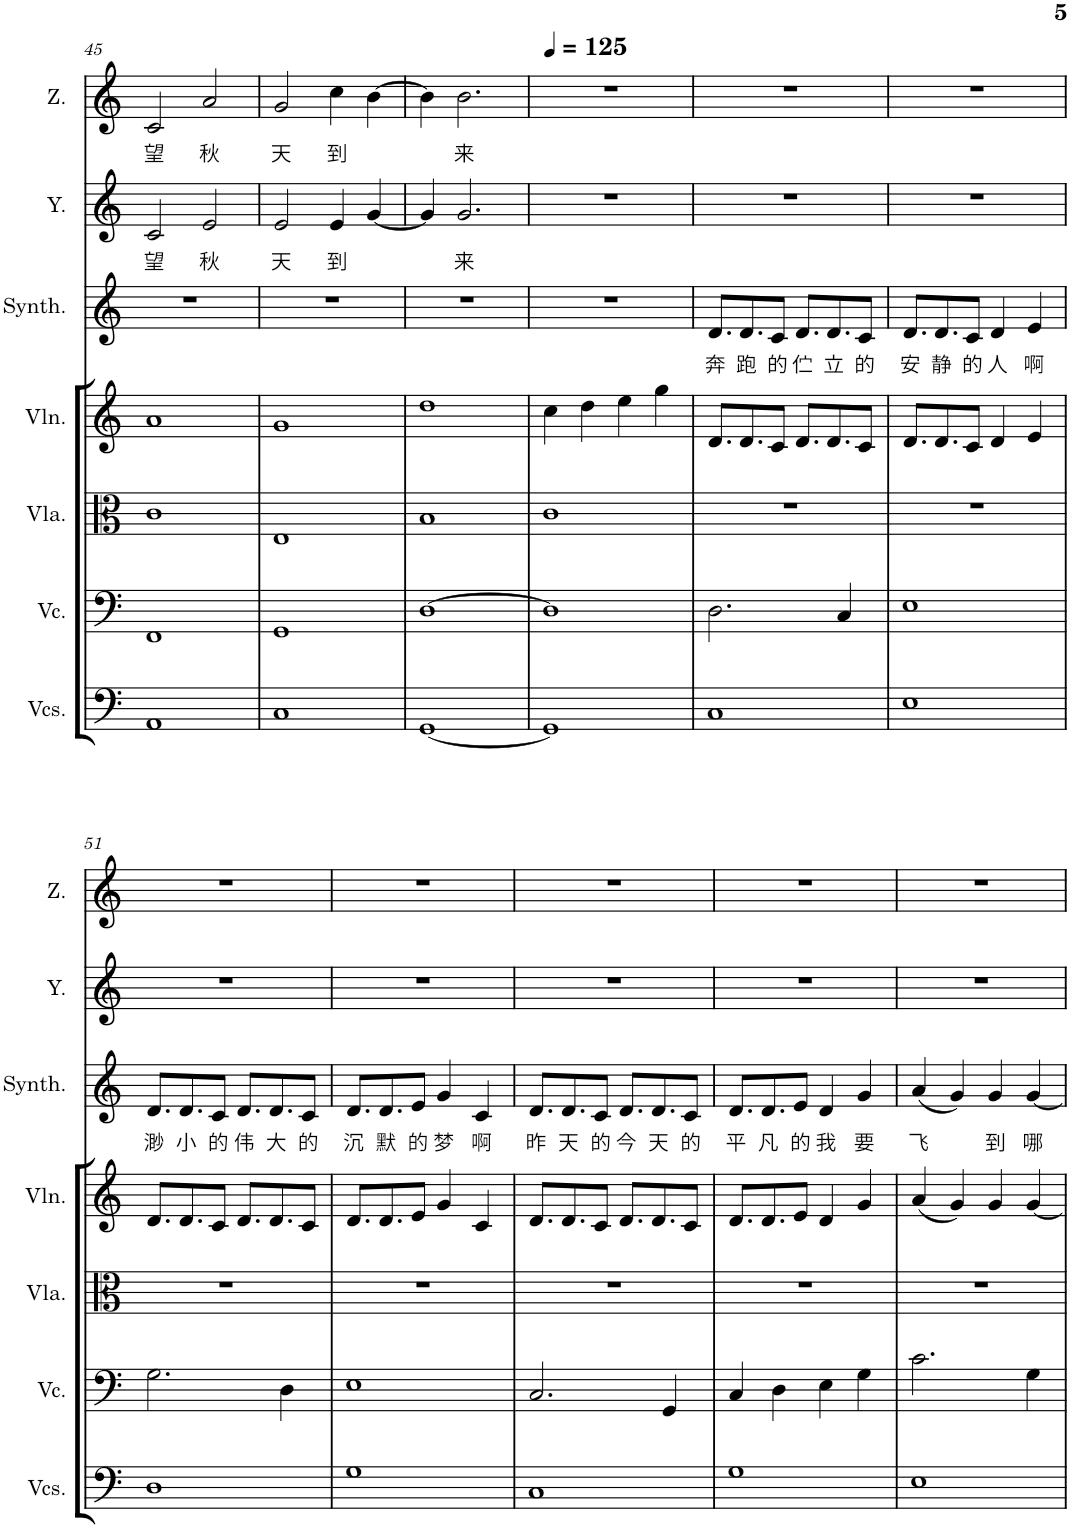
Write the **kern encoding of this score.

**kern	**kern	**kern	**kern	**kern	**text	**kern	**text	**kern	**text
*part7	*part6	*part5	*part4	*part3	*part3	*part2	*part2	*part1	*part1
*staff7	*staff6	*staff5	*staff4	*staff3	*staff3	*staff2	*staff2	*staff1	*staff1
*I"乐队大提琴	*I"大提琴	*I"中提琴	*I"小提琴	*I"合唱	*	*I"殷间	*	*I"周聿	*
!!LO:PB:g=z
*clefF4	*clefF4	*clefC3	*clefG2	*clefG2	*	*clefG2	*	*clefG2	*
*k[]	*k[]	*k[]	*k[]	*k[]	*	*k[]	*	*k[]	*
*M4/4	*M4/4	*M4/4	*M4/4	*M4/4	*	*M4/4	*	*M4/4	*
=45	=45	=45	=45	=45	=45	=45	=45	=45	=45
!	!	!	!	!	!	!	!LO:LY:b	!	!LO:LY:b
1AA	1FF	1c	1a	1r	.	2c/	望	2c/	望
!	!	!	!	!	!	!	!LO:LY:b	!	!LO:LY:b
.	.	.	.	.	.	2e/	秋	2a/	秋
=46	=46	=46	=46	=46	=46	=46	=46	=46	=46
!	!	!	!	!	!	!	!LO:LY:b	!	!LO:LY:b
1C	1GG	1E	1g	1r	.	2e/	天	2g/	天
!	!	!	!	!	!	!	!LO:LY:b	!	!LO:LY:b
.	.	.	.	.	.	4e/	到	4cc\	到
.	.	.	.	.	.	[4g/	.	[4b\	.
=47	=47	=47	=47	=47	=47	=47	=47	=47	=47
[1GG	[1D	1B	1dd	1r	.	4g/]	.	4b\]	.
!	!	!	!	!	!	!	!LO:LY:b	!	!LO:LY:b
.	.	.	.	.	.	2.g/	来	2.b\	来
=48	=48	=48	=48	=48	=48	=48	=48	=48	=48
*	*	*	*	*	*	*	*	*MM125	*
1GG]	1D]	1c	4cc\	1r	.	1r	.	1r	.
.	.	.	4dd\	.	.	.	.	.	.
.	.	.	4ee\	.	.	.	.	.	.
.	.	.	4gg\	.	.	.	.	.	.
=49	=49	=49	=49	=49	=49	=49	=49	=49	=49
!	!	!	!	!	!LO:LY:b	!	!	!	!
1C	2.D\	1r	8.d/L	8.d/L	奔	1r	.	1r	.
!	!	!	!	!	!LO:LY:b	!	!	!	!
.	.	.	8.d/	8.d/	跑	.	.	.	.
!	!	!	!	!	!LO:LY:b	!	!	!	!
.	.	.	8c/J	8c/J	的	.	.	.	.
!	!	!	!	!	!LO:LY:b	!	!	!	!
.	.	.	8.d/L	8.d/L	伫	.	.	.	.
!	!	!	!	!	!LO:LY:b	!	!	!	!
.	.	.	8.d/	8.d/	立	.	.	.	.
.	4C/	.	.	.	.	.	.	.	.
!	!	!	!	!	!LO:LY:b	!	!	!	!
.	.	.	8c/J	8c/J	的	.	.	.	.
=50	=50	=50	=50	=50	=50	=50	=50	=50	=50
!	!	!	!	!	!LO:LY:b	!	!	!	!
1E	1E	1r	8.d/L	8.d/L	安	1r	.	1r	.
!	!	!	!	!	!LO:LY:b	!	!	!	!
.	.	.	8.d/	8.d/	静	.	.	.	.
!	!	!	!	!	!LO:LY:b	!	!	!	!
.	.	.	8c/J	8c/J	的	.	.	.	.
!	!	!	!	!	!LO:LY:b	!	!	!	!
.	.	.	4d/	4d/	人	.	.	.	.
!	!	!	!	!	!LO:LY:b	!	!	!	!
.	.	.	4e/	4e/	啊	.	.	.	.
!!LO:LB:g=z
=51	=51	=51	=51	=51	=51	=51	=51	=51	=51
!	!	!	!	!	!LO:LY:b	!	!	!	!
1D	2.G\	1r	8.d/L	8.d/L	渺	1r	.	1r	.
!	!	!	!	!	!LO:LY:b	!	!	!	!
.	.	.	8.d/	8.d/	小	.	.	.	.
!	!	!	!	!	!LO:LY:b	!	!	!	!
.	.	.	8c/J	8c/J	的	.	.	.	.
!	!	!	!	!	!LO:LY:b	!	!	!	!
.	.	.	8.d/L	8.d/L	伟	.	.	.	.
!	!	!	!	!	!LO:LY:b	!	!	!	!
.	.	.	8.d/	8.d/	大	.	.	.	.
.	4D\	.	.	.	.	.	.	.	.
!	!	!	!	!	!LO:LY:b	!	!	!	!
.	.	.	8c/J	8c/J	的	.	.	.	.
=52	=52	=52	=52	=52	=52	=52	=52	=52	=52
!	!	!	!	!	!LO:LY:b	!	!	!	!
1G	1E	1r	8.d/L	8.d/L	沉	1r	.	1r	.
!	!	!	!	!	!LO:LY:b	!	!	!	!
.	.	.	8.d/	8.d/	默	.	.	.	.
!	!	!	!	!	!LO:LY:b	!	!	!	!
.	.	.	8e/J	8e/J	的	.	.	.	.
!	!	!	!	!	!LO:LY:b	!	!	!	!
.	.	.	4g/	4g/	梦	.	.	.	.
!	!	!	!	!	!LO:LY:b	!	!	!	!
.	.	.	4c/	4c/	啊	.	.	.	.
=53	=53	=53	=53	=53	=53	=53	=53	=53	=53
!	!	!	!	!	!LO:LY:b	!	!	!	!
1C	2.C/	1r	8.d/L	8.d/L	昨	1r	.	1r	.
!	!	!	!	!	!LO:LY:b	!	!	!	!
.	.	.	8.d/	8.d/	天	.	.	.	.
!	!	!	!	!	!LO:LY:b	!	!	!	!
.	.	.	8c/J	8c/J	的	.	.	.	.
!	!	!	!	!	!LO:LY:b	!	!	!	!
.	.	.	8.d/L	8.d/L	今	.	.	.	.
!	!	!	!	!	!LO:LY:b	!	!	!	!
.	.	.	8.d/	8.d/	天	.	.	.	.
.	4GG/	.	.	.	.	.	.	.	.
!	!	!	!	!	!LO:LY:b	!	!	!	!
.	.	.	8c/J	8c/J	的	.	.	.	.
=54	=54	=54	=54	=54	=54	=54	=54	=54	=54
!	!	!	!	!	!LO:LY:b	!	!	!	!
1G	4C/	1r	8.d/L	8.d/L	平	1r	.	1r	.
!	!	!	!	!	!LO:LY:b	!	!	!	!
.	.	.	8.d/	8.d/	凡	.	.	.	.
.	4D\	.	.	.	.	.	.	.	.
!	!	!	!	!	!LO:LY:b	!	!	!	!
.	.	.	8e/J	8e/J	的	.	.	.	.
!	!	!	!	!	!LO:LY:b	!	!	!	!
.	4E\	.	4d/	4d/	我	.	.	.	.
!	!	!	!	!	!LO:LY:b	!	!	!	!
.	4G\	.	4g/	4g/	要	.	.	.	.
=55	=55	=55	=55	=55	=55	=55	=55	=55	=55
!	!	!	!	!	!LO:LY:b	!	!	!	!
1E	2.c\	1r	(4a/	(4a/	飞	1r	.	1r	.
.	.	.	4g/)	4g/)	.	.	.	.	.
!	!	!	!	!	!LO:LY:b	!	!	!	!
.	.	.	4g/	4g/	到	.	.	.	.
!	!	!	!	!	!LO:LY:b	!	!	!	!
.	4G\	.	[4g/	[4g/	哪	.	.	.	.
=	=	=	=	=	=	=	=	=	=
*-	*-	*-	*-	*-	*-	*-	*-	*-	*-
